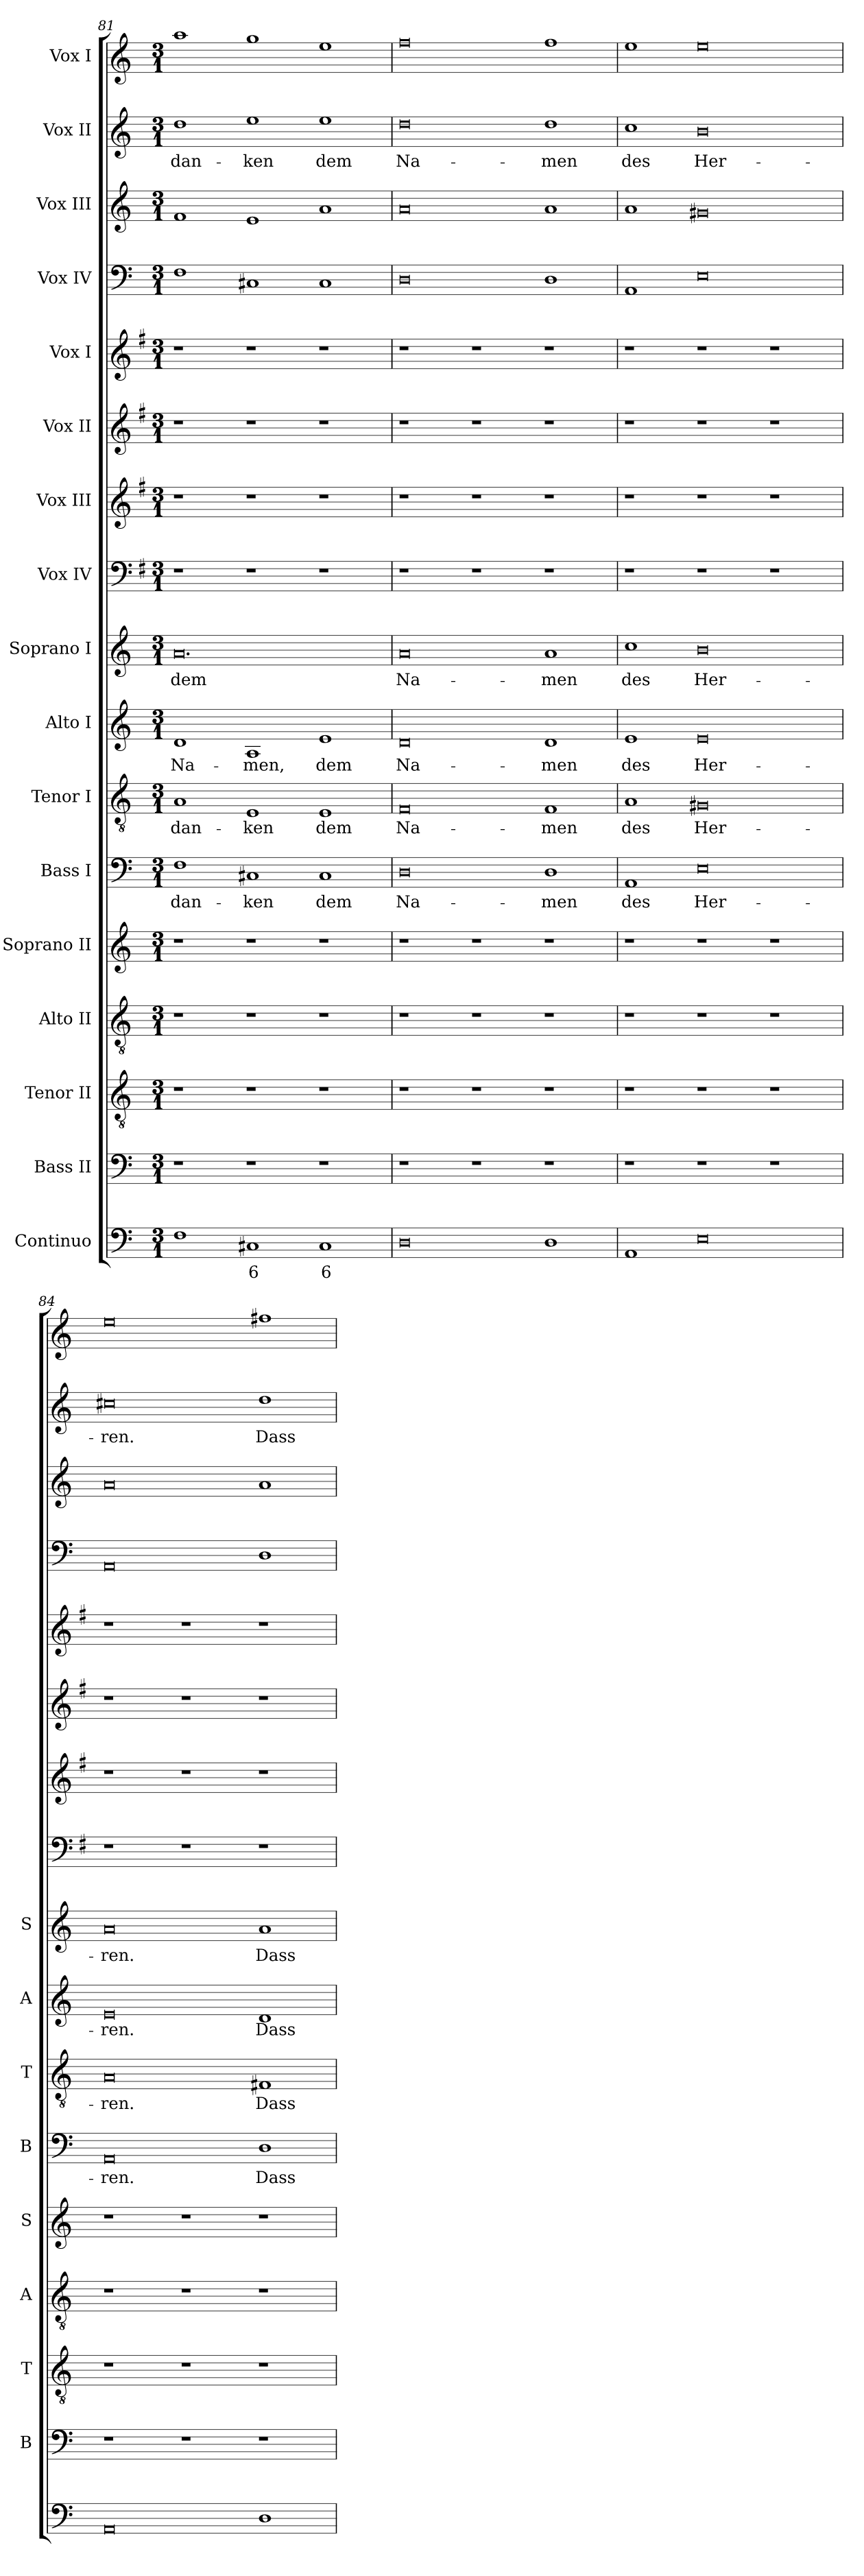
**kern	**text	**kern	**kern	**kern	**kern	**kern	**text	**kern	**text	**kern	**text	**kern	**text	**kern	**kern	**kern	**kern	**kern	**kern	**kern	**text	**kern
*part17	*part17	*part16	*part15	*part14	*part13	*part12	*part12	*part11	*part11	*part10	*part10	*part9	*part9	*part8	*part7	*part6	*part5	*part4	*part3	*part2	*part2	*part1
*staff17	*staff17	*staff16	*staff15	*staff14	*staff13	*staff12	*staff12	*staff11	*staff11	*staff10	*staff10	*staff9	*staff9	*staff8	*staff7	*staff6	*staff5	*staff4	*staff3	*staff2	*staff2	*staff1
*I"Continuo	*	*I"Bass II	*I"Tenor II	*I"Alto II	*I"Soprano II	*I"Bass I	*	*I"Tenor I	*	*I"Alto I	*	*I"Soprano I	*	*I"Vox IV	*I"Vox III	*I"Vox II	*I"Vox I	*I"Vox IV	*I"Vox III	*I"Vox II	*	*I"Vox I
*	*	*I'B	*I'T	*I'A	*I'S	*I'B	*	*I'T	*	*I'A	*	*I'S	*	*	*	*	*	*	*	*	*	*
!!LO:LB:g=z
*clefF4	*	*clefF4	*clefGv2	*clefGv2	*clefG2	*clefF4	*	*clefGv2	*	*clefG2	*	*clefG2	*	*clefF4	*clefG2	*clefG2	*clefG2	*clefF4	*clefG2	*clefG2	*	*clefG2
*	*	*	*	*	*	*	*	*	*	*	*	*	*	*ITrd4c7	*ITrd4c7	*ITrd4c7	*ITrd4c7	*	*	*	*	*
*k[]	*	*k[]	*k[]	*k[]	*k[]	*k[]	*	*k[]	*	*k[]	*	*k[]	*	*k[]	*k[]	*k[]	*k[]	*k[]	*k[]	*k[]	*	*k[]
*C:	*	*C:	*C:	*C:	*C:	*C:	*	*C:	*	*C:	*	*C:	*	*C:	*C:	*C:	*C:	*C:	*C:	*C:	*	*C:
*M3/1	*	*M3/1	*M3/1	*M3/1	*M3/1	*M3/1	*	*M3/1	*	*M3/1	*	*M3/1	*	*M3/1	*M3/1	*M3/1	*M3/1	*M3/1	*M3/1	*M3/1	*	*M3/1
=81	=81	=81	=81	=81	=81	=81	=81	=81	=81	=81	=81	=81	=81	=81	=81	=81	=81	=81	=81	=81	=81	=81
!	!	!	!	!	!	!	!LO:LY:b	!	!LO:LY:b	!	!LO:LY:b	!	!LO:LY:b	!	!	!	!	!	!	!	!LO:LY:b	!
1F	.	1r	1r	1r	1r	1F	dan-	1A	dan-	1d	Na-	0.a	dem	1r	1r	1r	1r	1F	1f	1dd	dan-	1aa
!	!LO:LY:b	!	!	!	!	!	!LO:LY:b	!	!LO:LY:b	!	!LO:LY:b	!	!	!	!	!	!	!	!	!	!LO:LY:b	!
1C#X	6	1r	1r	1r	1r	1C#X	-ken	1E	-ken	1A	-men,	.	.	1r	1r	1r	1r	1C#X	1e	1ee	-ken	1gg
!	!LO:LY:b	!	!	!	!	!	!LO:LY:b	!	!LO:LY:b	!	!LO:LY:b	!	!	!	!	!	!	!	!	!	!LO:LY:b	!
1C#	6	1r	1r	1r	1r	1C#	dem	1E	dem	1e	dem	.	.	1r	1r	1r	1r	1C#	1a	1ee	dem	1ee
=82	=82	=82	=82	=82	=82	=82	=82	=82	=82	=82	=82	=82	=82	=82	=82	=82	=82	=82	=82	=82	=82	=82
!	!	!	!	!	!	!	!LO:LY:b	!	!LO:LY:b	!	!LO:LY:b	!	!LO:LY:b	!	!	!	!	!	!	!	!LO:LY:b	!
0D	.	1r	1r	1r	1r	0D	Na-	0F	Na-	0d	Na-	0a	Na-	1r	1r	1r	1r	0D	0a	0dd	Na-	0ff
.	.	1r	1r	1r	1r	.	.	.	.	.	.	.	.	1r	1r	1r	1r	.	.	.	.	.
!	!	!	!	!	!	!	!LO:LY:b	!	!LO:LY:b	!	!LO:LY:b	!	!LO:LY:b	!	!	!	!	!	!	!	!LO:LY:b	!
1D	.	1r	1r	1r	1r	1D	-men	1F	-men	1d	-men	1a	-men	1r	1r	1r	1r	1D	1a	1dd	-men	1ff
=83	=83	=83	=83	=83	=83	=83	=83	=83	=83	=83	=83	=83	=83	=83	=83	=83	=83	=83	=83	=83	=83	=83
!	!	!	!	!	!	!	!LO:LY:b	!	!LO:LY:b	!	!LO:LY:b	!	!LO:LY:b	!	!	!	!	!	!	!	!LO:LY:b	!
1AA	.	1r	1r	1r	1r	1AA	des	1A	des	1e	des	1cc	des	1r	1r	1r	1r	1AA	1a	1cc	des	1ee
!	!	!	!	!	!	!	!LO:LY:b	!	!LO:LY:b	!	!LO:LY:b	!	!LO:LY:b	!	!	!	!	!	!	!	!LO:LY:b	!
0E	.	1r	1r	1r	1r	0E	Her-	0G#X	Her-	0e	Her-	0b	Her-	1r	1r	1r	1r	0E	0g#X	0b	Her-	0ee
.	.	1r	1r	1r	1r	.	.	.	.	.	.	.	.	1r	1r	1r	1r	.	.	.	.	.
=84	=84	=84	=84	=84	=84	=84	=84	=84	=84	=84	=84	=84	=84	=84	=84	=84	=84	=84	=84	=84	=84	=84
!	!	!	!	!	!	!	!LO:LY:b	!	!LO:LY:b	!	!LO:LY:b	!	!LO:LY:b	!	!	!	!	!	!	!	!LO:LY:b	!
0AA	.	1r	1r	1r	1r	0AA	-ren.	0A	-ren.	0e	-ren.	0a	-ren.	1r	1r	1r	1r	0AA	0a	0cc#X	-ren.	0ee
.	.	1r	1r	1r	1r	.	.	.	.	.	.	.	.	1r	1r	1r	1r	.	.	.	.	.
!	!	!	!	!	!	!	!LO:LY:b	!	!LO:LY:b	!	!LO:LY:b	!	!LO:LY:b	!	!	!	!	!	!	!	!LO:LY:b	!
1D	.	1r	1r	1r	1r	1D	Dass	1F#X	Dass	1d	Dass	1a	Dass	1r	1r	1r	1r	1D	1a	1dd	Dass	1ff#X
=	=	=	=	=	=	=	=	=	=	=	=	=	=	=	=	=	=	=	=	=	=	=
*-	*-	*-	*-	*-	*-	*-	*-	*-	*-	*-	*-	*-	*-	*-	*-	*-	*-	*-	*-	*-	*-	*-
